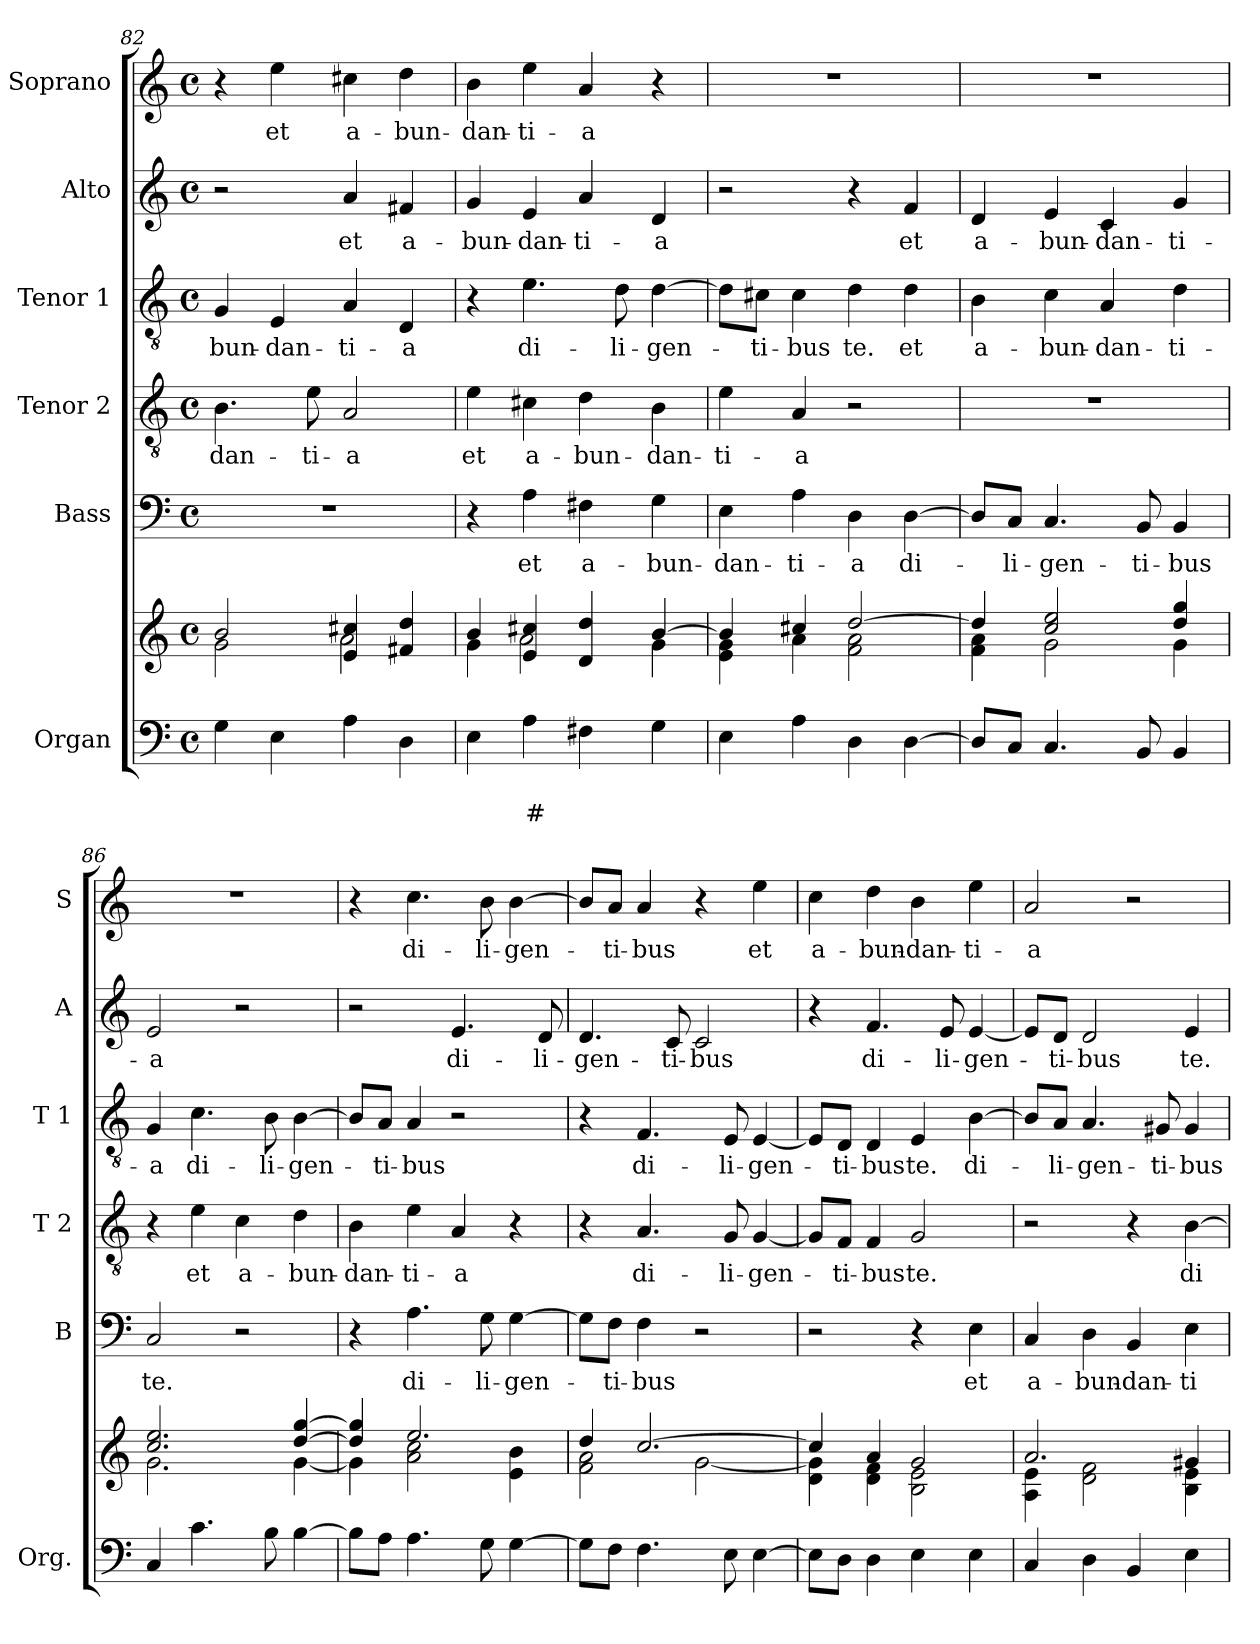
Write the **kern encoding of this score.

**kern	**text	**text	**kern	**kern	**text	**kern	**text	**kern	**text	**kern	**text	**kern	**text
*part6	*part6	*part6	*part6	*part5	*part5	*part4	*part4	*part3	*part3	*part2	*part2	*part1	*part1
*staff7	*staff7	*staff7	*staff6	*staff5	*staff5	*staff4	*staff4	*staff3	*staff3	*staff2	*staff2	*staff1	*staff1
*I"Organ	*	*	*	*I"Bass	*	*I"Tenor 2	*	*I"Tenor 1	*	*I"Alto	*	*I"Soprano	*
*I'Org.	*	*	*	*I'B	*	*I'T 2	*	*I'T 1	*	*I'A	*	*I'S	*
*clefF4	*	*	*clefG2	*clefF4	*	*clefGv2	*	*clefGv2	*	*clefG2	*	*clefG2	*
*k[]	*	*	*k[]	*k[]	*	*k[]	*	*k[]	*	*k[]	*	*k[]	*
*C:	*	*	*C:	*C:	*	*C:	*	*C:	*	*C:	*	*C:	*
*M4/4	*	*	*M4/4	*M4/4	*	*M4/4	*	*M4/4	*	*M4/4	*	*M4/4	*
*met(c)	*	*	*met(c)	*met(c)	*	*met(c)	*	*met(c)	*	*met(c)	*	*met(c)	*
=82	=82	=82	=82	=82	=82	=82	=82	=82	=82	=82	=82	=82	=82
*	*	*	*^	*	*	*	*	*	*	*	*	*	*
!	!	!	!	!	!	!	!	!LO:LY:b	!	!LO:LY:b	!	!	!	!
4G\	.	.	2b!/	2g!\	1r	.	4.B\	-dan-	4G/	-bun-	2r	.	4r	.
!	!	!	!	!	!	!	!	!	!	!LO:LY:b	!	!	!	!LO:LY:b
4E\	.	.	.	.	.	.	.	.	4E/	-dan-	.	.	4ee\	et
!	!	!	!	!	!	!	!	!LO:LY:b	!	!	!	!	!	!
.	.	.	.	.	.	.	8e\	-ti-	.	.	.	.	.	.
!	!	!	!	!	!	!	!	!LO:LY:b	!	!LO:LY:b	!	!LO:LY:b	!	!LO:LY:b
4A\	.	.	4e!/ 4cc#X!/	2a!\	.	.	2A/	-a	4A/	-ti-	4a/	et	4cc#X\	a-
!	!	!	!	!	!	!	!	!	!	!LO:LY:b	!	!LO:LY:b	!	!LO:LY:b
4D\	.	.	4f#X!/ 4dd!/	.	.	.	.	.	4D/	-a	4f#X/	a-	4dd\	-bun-
=83	=83	=83	=83	=83	=83	=83	=83	=83	=83	=83	=83	=83	=83	=83
!	!	!	!	!	!	!	!	!LO:LY:b	!	!	!	!LO:LY:b	!	!LO:LY:b
4E\	.	.	4b!/	4g!\	4r	.	4e\	et	4r	.	4g/	-bun-	4b\	-dan-
!	!	!LO:LY:b	!	!	!	!LO:LY:b	!	!LO:LY:b	!	!LO:LY:b	!	!LO:LY:b	!	!LO:LY:b
4A\	.	#	4e!/ 4cc#X!/	2a!\	4A\	et	4c#X\	a-	4.e\	di-	4e/	-dan-	4ee\	-ti-
!	!	!	!	!	!	!LO:LY:b	!	!LO:LY:b	!	!	!	!LO:LY:b	!	!LO:LY:b
4F#X\	.	.	4d!/ 4dd!/	.	4F#X\	a-	4d\	-bun-	.	.	4a/	-ti-	4a/	-a
!	!	!	!	!	!	!	!	!	!	!LO:LY:b	!	!	!	!
.	.	.	.	.	.	.	.	.	8d\	-li-	.	.	.	.
!	!	!	!	!	!	!LO:LY:b	!	!LO:LY:b	!	!LO:LY:b	!	!LO:LY:b	!	!
4G\	.	.	[>4b!/	4g!\	4G\	-bun-	4B\	-dan-	[4d\	-gen-	4d/	-a	4r	.
=84	=84	=84	=84	=84	=84	=84	=84	=84	=84	=84	=84	=84	=84	=84
!	!	!	!	!	!	!LO:LY:b	!	!LO:LY:b	!	!	!	!	!	!
4E\	.	.	4b!/]	4e!\ 4g!\	4E\	-dan-	4e\	-ti-	8d\L]	.	2r	.	1r	.
!	!	!	!	!	!	!	!	!	!	!LO:LY:b	!	!	!	!
.	.	.	.	.	.	.	.	.	8c#X\J	-ti-	.	.	.	.
!	!	!	!	!	!	!LO:LY:b	!	!LO:LY:b	!	!LO:LY:b	!	!	!	!
4A\	.	.	4cc#X!/	4a!\	4A\	-ti-	4A/	-a	4c#\	-bus	.	.	.	.
!	!	!	!	!	!	!LO:LY:b	!	!	!	!LO:LY:b	!	!	!	!
4D\	.	.	[>2dd!/	2f!\ 2a!\	4D\	-a	2r	.	4d\	te.	4r	.	.	.
!	!	!	!	!	!	!LO:LY:b	!	!	!	!LO:LY:b	!	!LO:LY:b	!	!
[4D\	.	.	.	.	[4D\	di-	.	.	4d\	et	4f/	et	.	.
=85	=85	=85	=85	=85	=85	=85	=85	=85	=85	=85	=85	=85	=85	=85
!	!	!	!	!	!	!	!	!	!	!LO:LY:b	!	!LO:LY:b	!	!
8D/L]	.	.	4dd!/]	4f!\ 4a!\	8D/L]	.	1r	.	4B\	a-	4d/	a-	1r	.
!	!	!	!	!	!	!LO:LY:b	!	!	!	!	!	!	!	!
8C/J	.	.	.	.	8C/J	-li-	.	.	.	.	.	.	.	.
!	!	!	!	!	!	!LO:LY:b	!	!	!	!LO:LY:b	!	!LO:LY:b	!	!
4.C/	.	.	2cc!/ 2ee!/	2g!\	4.C/	-gen-	.	.	4c\	-bun-	4e/	-bun-	.	.
!	!	!	!	!	!	!	!	!	!	!LO:LY:b	!	!LO:LY:b	!	!
.	.	.	.	.	.	.	.	.	4A/	-dan-	4c/	-dan-	.	.
!	!	!	!	!	!	!LO:LY:b	!	!	!	!	!	!	!	!
8BB/	.	.	.	.	8BB/	-ti-	.	.	.	.	.	.	.	.
!	!	!	!	!	!	!LO:LY:b	!	!	!	!LO:LY:b	!	!LO:LY:b	!	!
4BB/	.	.	4dd!/ 4gg!/	4g!\	4BB/	-bus	.	.	4d\	-ti-	4g/	-ti-	.	.
=86	=86	=86	=86	=86	=86	=86	=86	=86	=86	=86	=86	=86	=86	=86
!	!	!	!	!	!	!LO:LY:b	!	!	!	!LO:LY:b	!	!LO:LY:b	!	!
4C/	.	.	2.cc!/ 2.ee!/	2.g!\	2C/	te.	4r	.	4G/	-a	2e/	-a	1r	.
!	!	!	!	!	!	!	!	!LO:LY:b	!	!LO:LY:b	!	!	!	!
4.c\	.	.	.	.	.	.	4e\	et	4.c\	di-	.	.	.	.
!	!	!	!	!	!	!	!	!LO:LY:b	!	!	!	!	!	!
.	.	.	.	.	2r	.	4c\	a-	.	.	2r	.	.	.
!	!	!	!	!	!	!	!	!	!	!LO:LY:b	!	!	!	!
8B\	.	.	.	.	.	.	.	.	8B\	-li-	.	.	.	.
!	!	!	!	!	!	!	!	!LO:LY:b	!	!LO:LY:b	!	!	!	!
[4B\	.	.	[>4dd!/ [>4gg!/	[<4g!\	.	.	4d\	-bun-	[4B\	-gen-	.	.	.	.
!!LO:PB:g=z
=87	=87	=87	=87	=87	=87	=87	=87	=87	=87	=87	=87	=87	=87	=87
!	!	!	!	!	!	!	!	!LO:LY:b	!	!	!	!	!	!
8B\L]	.	.	4dd!/] 4gg!/]	4g!\]	4r	.	4B\	-dan-	8B/L]	.	2r	.	4r	.
!	!	!	!	!	!	!	!	!	!	!LO:LY:b	!	!	!	!
8A\J	.	.	.	.	.	.	.	.	8A/J	-ti-	.	.	.	.
!	!	!	!	!	!	!LO:LY:b	!	!LO:LY:b	!	!LO:LY:b	!	!	!	!LO:LY:b
4.A\	.	.	2.ee!/	2a!\ 2cc!\	4.A\	di-	4e\	-ti-	4A/	-bus	.	.	4.cc\	di-
!	!	!	!	!	!	!	!	!LO:LY:b	!	!	!	!LO:LY:b	!	!
.	.	.	.	.	.	.	4A/	-a	2r	.	4.e/	di-	.	.
!	!	!	!	!	!	!LO:LY:b	!	!	!	!	!	!	!	!LO:LY:b
8G\	.	.	.	.	8G\	-li-	.	.	.	.	.	.	8b\	-li-
!	!	!	!	!	!	!LO:LY:b	!	!	!	!	!	!	!	!LO:LY:b
[4G\	.	.	.	4e!\ 4b!\	[4G\	-gen-	4r	.	.	.	.	.	[4b\	-gen-
!	!	!	!	!	!	!	!	!	!	!	!	!LO:LY:b	!	!
.	.	.	.	.	.	.	.	.	.	.	8d/	-li-	.	.
=88	=88	=88	=88	=88	=88	=88	=88	=88	=88	=88	=88	=88	=88	=88
!	!	!	!	!	!	!	!	!	!	!	!	!LO:LY:b	!	!
8G\L]	.	.	4dd!/	2f!\ 2a!\	8G\L]	.	4r	.	4r	.	4.d/	-gen-	8b/L]	.
!	!	!	!	!	!	!LO:LY:b	!	!	!	!	!	!	!	!LO:LY:b
8F\J	.	.	.	.	8F\J	-ti-	.	.	.	.	.	.	8a/J	-ti-
!	!	!	!	!	!	!LO:LY:b	!	!LO:LY:b	!	!LO:LY:b	!	!	!	!LO:LY:b
4.F\	.	.	[>2.cc!/	.	4F\	-bus	4.A/	di-	4.F/	di-	.	.	4a/	-bus
!	!	!	!	!	!	!	!	!	!	!	!	!LO:LY:b	!	!
.	.	.	.	.	.	.	.	.	.	.	8c/	-ti-	.	.
!	!	!	!	!	!	!	!	!	!	!	!	!LO:LY:b	!	!
.	.	.	.	[<2g!\	2r	.	.	.	.	.	2c/	-bus	4r	.
!	!	!	!	!	!	!	!	!LO:LY:b	!	!LO:LY:b	!	!	!	!
8E\	.	.	.	.	.	.	8G/	-li-	8E/	-li-	.	.	.	.
!	!	!	!	!	!	!	!	!LO:LY:b	!	!LO:LY:b	!	!	!	!LO:LY:b
[4E\	.	.	.	.	.	.	[4G/	-gen-	[4E/	-gen-	.	.	4ee\	et
=89	=89	=89	=89	=89	=89	=89	=89	=89	=89	=89	=89	=89	=89	=89
!	!	!	!	!	!	!	!	!	!	!	!	!	!	!LO:LY:b
8E\L]	.	.	4cc!/]	4d!\ 4g!\]	2r	.	8G/L]	.	8E/L]	.	4r	.	4cc\	a-
!	!	!	!	!	!	!	!	!LO:LY:b	!	!LO:LY:b	!	!	!	!
8D\J	.	.	.	.	.	.	8F/J	-ti-	8D/J	-ti-	.	.	.	.
!	!	!	!	!	!	!	!	!LO:LY:b	!	!LO:LY:b	!	!LO:LY:b	!	!LO:LY:b
4D\	.	.	4a!/	4d!\ 4f!\	.	.	4F/	-bus	4D/	-bus	4.f/	di-	4dd\	-bun-
!	!	!	!	!	!	!	!	!LO:LY:b	!	!LO:LY:b	!	!	!	!LO:LY:b
4E\	.	.	2g!/	2B!\ 2e!\	4r	.	2G/	te.	4E/	te.	.	.	4b\	-dan-
!	!	!	!	!	!	!	!	!	!	!	!	!LO:LY:b	!	!
.	.	.	.	.	.	.	.	.	.	.	8e/	-li-	.	.
!	!	!	!	!	!	!LO:LY:b	!	!	!	!LO:LY:b	!	!LO:LY:b	!	!LO:LY:b
4E\	.	.	.	.	4E\	et	.	.	[4B\	di-	[4e/	-gen-	4ee\	-ti-
=90	=90	=90	=90	=90	=90	=90	=90	=90	=90	=90	=90	=90	=90	=90
!	!	!	!	!	!	!LO:LY:b	!	!	!	!	!	!	!	!LO:LY:b
4C/	.	.	2.a!/	4A!\ 4e!\	4C/	a-	2r	.	8B/L]	.	8e/L]	.	2a/	-a
!	!	!	!	!	!	!	!	!	!	!LO:LY:b	!	!LO:LY:b	!	!
.	.	.	.	.	.	.	.	.	8A/J	-li-	8d/J	-ti-	.	.
!	!	!	!	!	!	!LO:LY:b	!	!	!	!LO:LY:b	!	!LO:LY:b	!	!
4D\	.	.	.	2d!\ 2f!\	4D\	-bun-	.	.	4.A/	-gen-	2d/	-bus	.	.
!	!	!	!	!	!	!LO:LY:b	!	!	!	!	!	!	!	!
4BB/	.	.	.	.	4BB/	-dan-	4r	.	.	.	.	.	2r	.
!	!	!	!	!	!	!	!	!	!	!LO:LY:b	!	!	!	!
.	.	.	.	.	.	.	.	.	8G#X/	-ti-	.	.	.	.
!	!	!	!	!	!	!LO:LY:b	!	!LO:LY:b	!	!LO:LY:b	!	!LO:LY:b	!	!
4E\	.	.	4g#X!/	4B!\ 4e!\	4E\	-ti-	[4B\	di-	4G#/	-bus	4e/	te.	.	.
*	*	*	*v	*v	*	*	*	*	*	*	*	*	*	*
=	=	=	=	=	=	=	=	=	=	=	=	=	=
*-	*-	*-	*-	*-	*-	*-	*-	*-	*-	*-	*-	*-	*-
